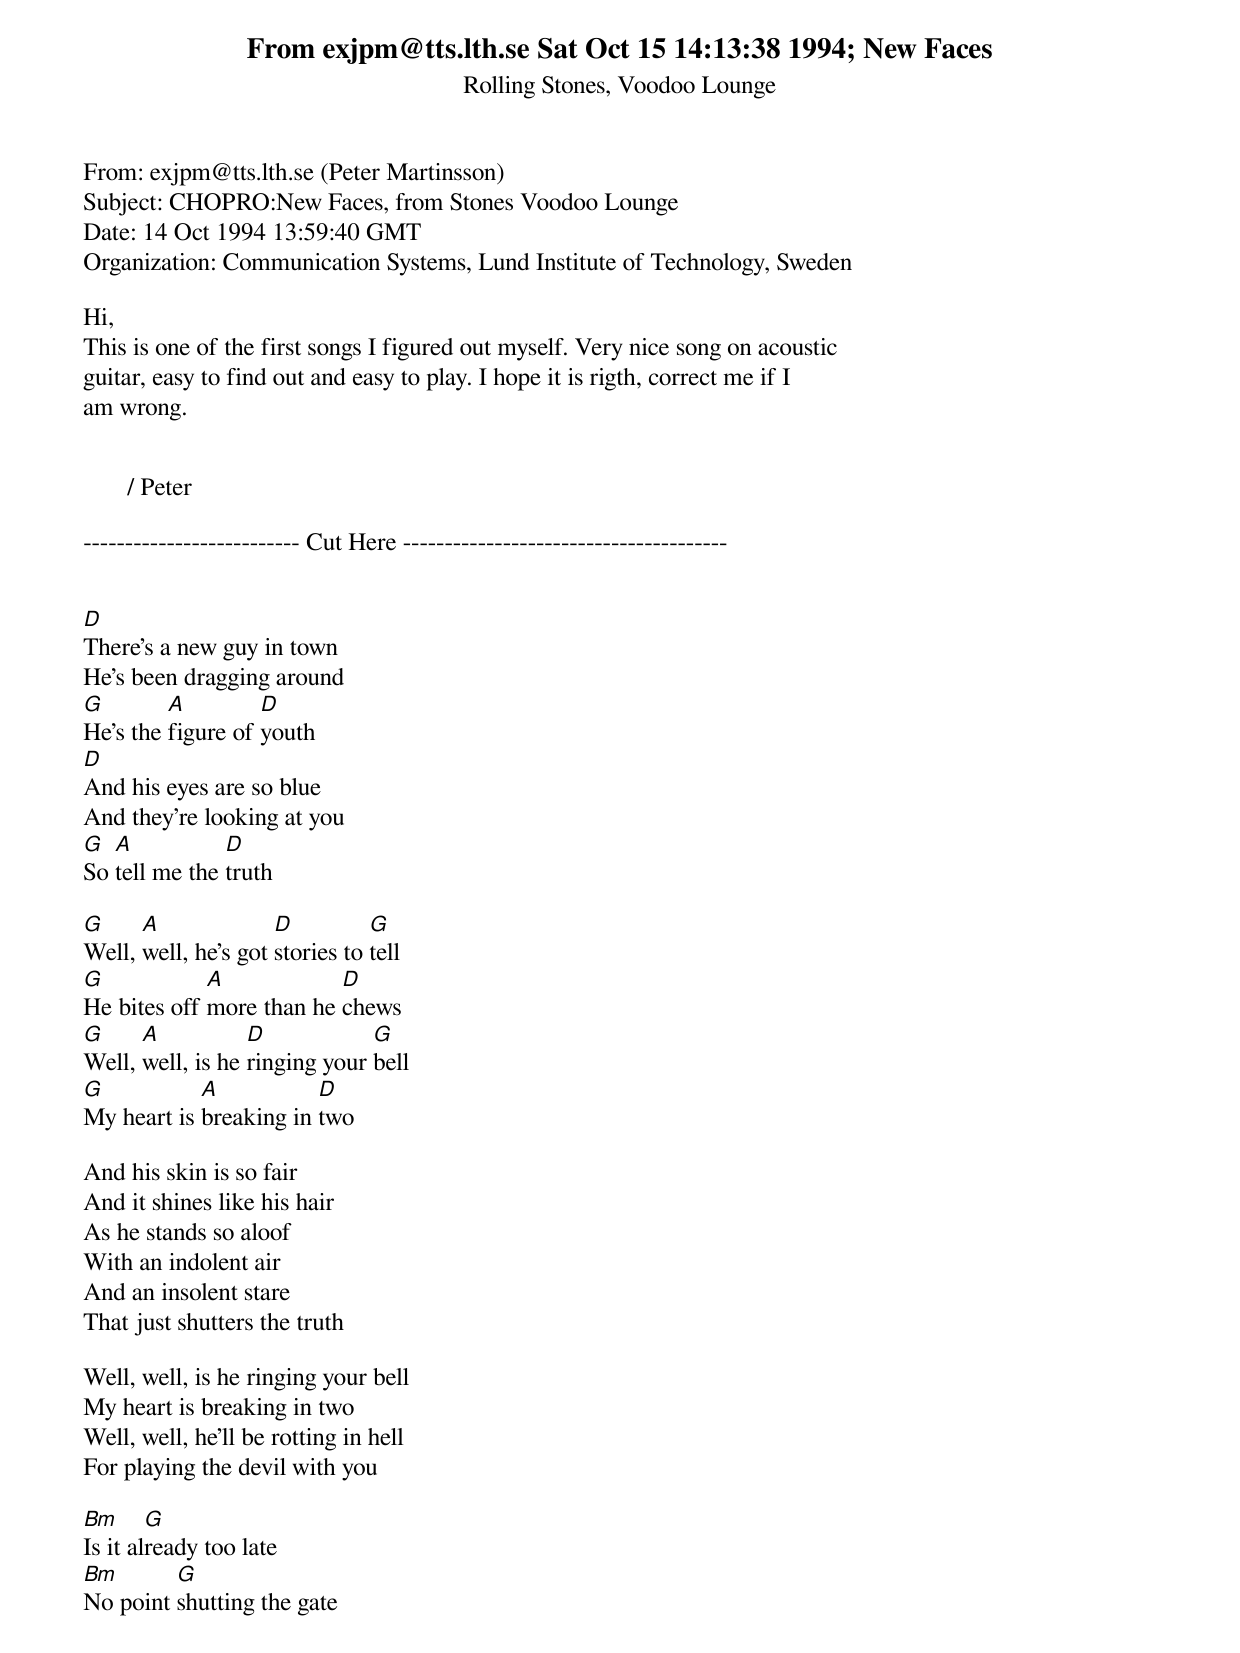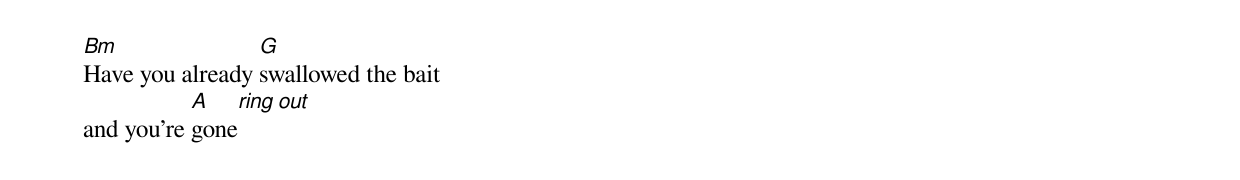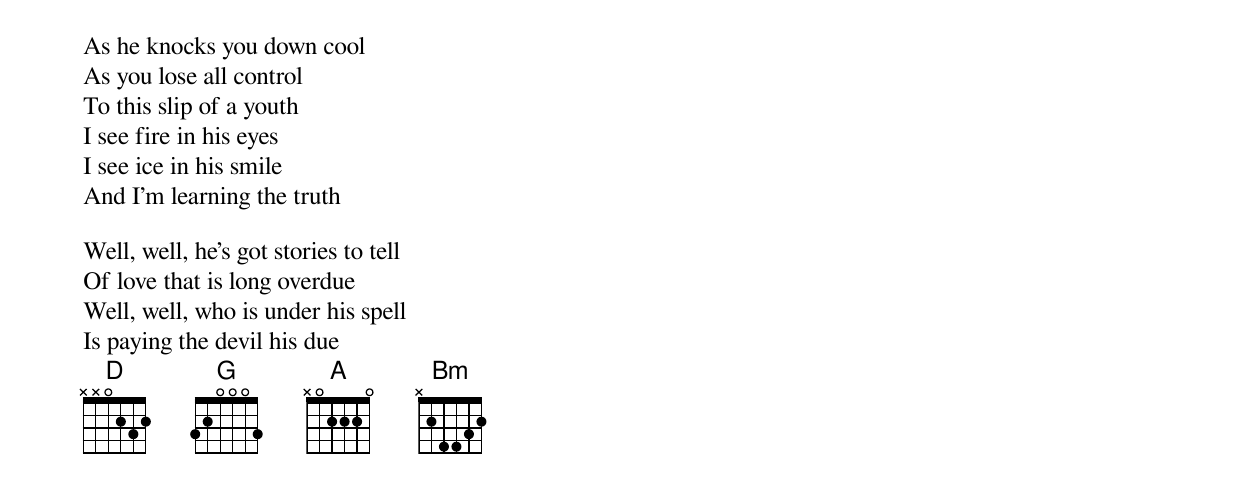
From exjpm@tts.lth.se Sat Oct 15 14:13:38 1994
From: exjpm@tts.lth.se (Peter Martinsson)
Subject: CHOPRO:New Faces, from Stones Voodoo Lounge
Date: 14 Oct 1994 13:59:40 GMT
Organization: Communication Systems, Lund Institute of Technology, Sweden

Hi,
This is one of the first songs I figured out myself. Very nice song on acoustic
guitar, easy to find out and easy to play. I hope it is rigth, correct me if I
am wrong.


							/ Peter

-------------------------- Cut Here ---------------------------------------

{t:New Faces}
{st:Rolling Stones, Voodoo Lounge}

[D]There's a new guy in town
He's been dragging around
[G]He's the [A]figure of [D]youth
[D]And his eyes are so blue
And they're looking at you
[G]So [A]tell me the [D]truth

[G]Well, [A]well, he's got [D]stories to [G]tell
[G]He bites off [A]more than he [D]chews
[G]Well, [A]well, is he [D]ringing your [G]bell
[G]My heart is [A]breaking in [D]two

And his skin is so fair
And it shines like his hair
As he stands so aloof
With an indolent air
And an insolent stare
That just shutters the truth

Well, well, is he ringing your bell
My heart is breaking in two
Well, well, he'll be rotting in hell
For playing the devil with you

[Bm]Is it al[G]ready too late
[Bm]No point [G]shutting the gate
[Bm]Have you already [G]swallowed the bait
and you're [A]gone[ring out]

{np}
As he knocks you down cool
As you lose all control
To this slip of a youth
I see fire in his eyes
I see ice in his smile
And I'm learning the truth

Well, well, he's got stories to tell
Of love that is long overdue
Well, well, who is under his spell
Is paying the devil his due
